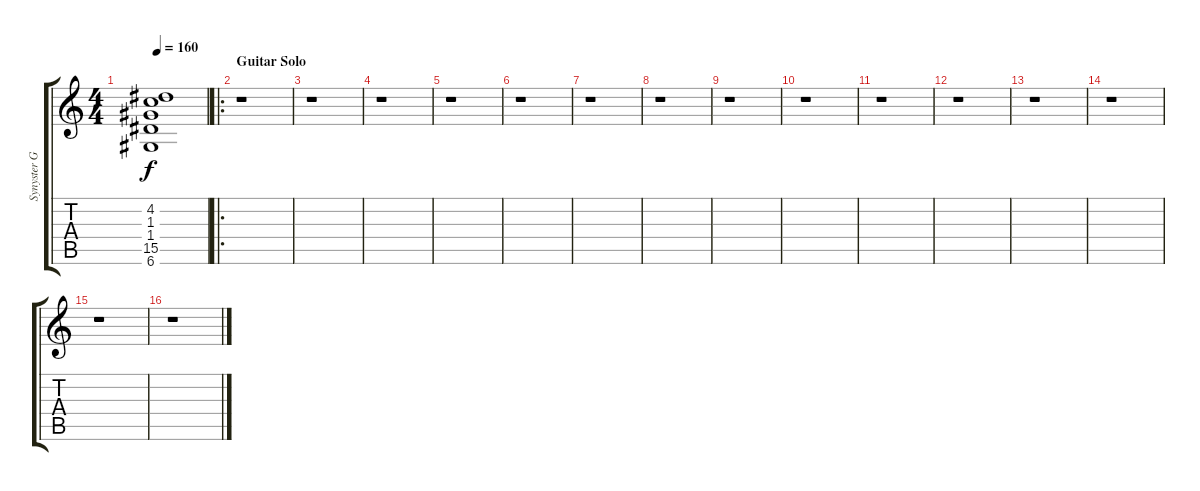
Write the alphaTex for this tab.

\track ("Synyster Gates Acoustic" "Synyster G") {instrument acousticguitarsteel}
\staff {score tabs}
\tuning (E4 B3 G3 D3 A2 D2) {hide}
\ts (4 4)
\tempo 160
\clef g2
\ks c
(4.2{t} 1.3{t} 1.4{t} 15.5{t} 6.6{t}).1{dy f} |
\ro
\section ("" "Guitar Solo")
r.1 |
r.1 |
r.1 |
r.1 |
r.1 |
r.1 |
r.1 |
r.1 |
r.1 |
r.1 |
r.1 |
r.1 |
r.1 |
r.1 |
r.1
